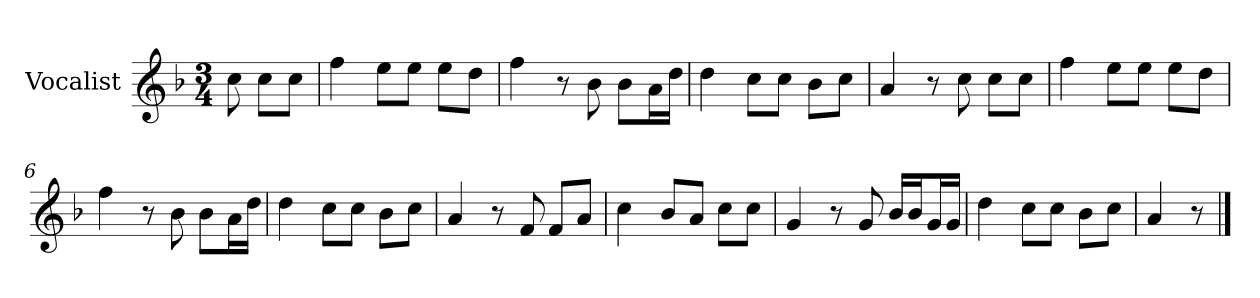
**kern
*part1
*staff1
*I"Vocalist
*k[b-]
*F:
*M3/4
=
8cc
8ccL
8ccJ
=1
4ff
8eeL
8eeJ
8eeL
8ddJ
=2
4ff
8r
8b-
8b-L
16aL
16ddJJ
=3
4dd
8ccL
8ccJ
8b-L
8ccJ
=4
4a
8r
8cc
8ccL
8ccJ
=5
4ff
8eeL
8eeJ
8eeL
8ddJ
=6
4ff
8r
8b-
8b-L
16aL
16ddJJ
=7
4dd
8ccL
8ccJ
8b-L
8ccJ
=8
4a
8r
8f
8fL
8aJ
=9
4cc
8b-L
8aJ
8ccL
8ccJ
=10
4g
8r
8g
16b-LL
16b-J
16gL
16gJJ
=11
4dd
8ccL
8ccJ
8b-L
8ccJ
=12
4a
8r
==
*-
